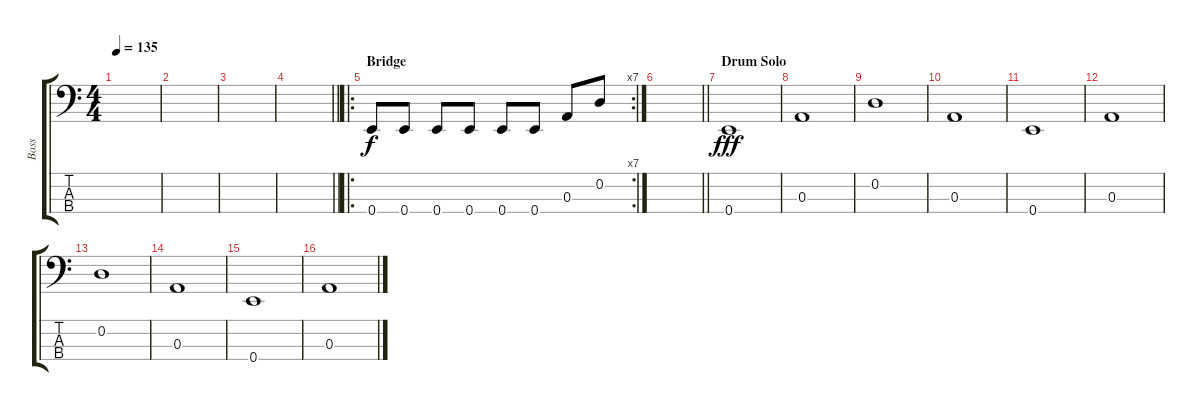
\track ("Bass" "Bass") {instrument electricbasspick}
\staff {score tabs}
\tuning (G2 D2 A1 E1) {hide}
\ts (4 4)
\tempo 135
\clef f4
\ks c
|
|
|
\barLineRight lightlight
|
\ro
\rc 7
\section ("" "Bridge")
0.4.8{dy f} 0.4.8 0.4.8 0.4.8 0.4.8 0.4.8 0.3.8 0.2.8 |
\barLineRight lightlight
|
\section ("" "Drum Solo")
0.4.1{dy fff} |
0.3.1 |
0.2.1 |
0.3.1 |
0.4.1 |
0.3.1 |
0.2.1 |
0.3.1 |
0.4.1 |
0.3.1
